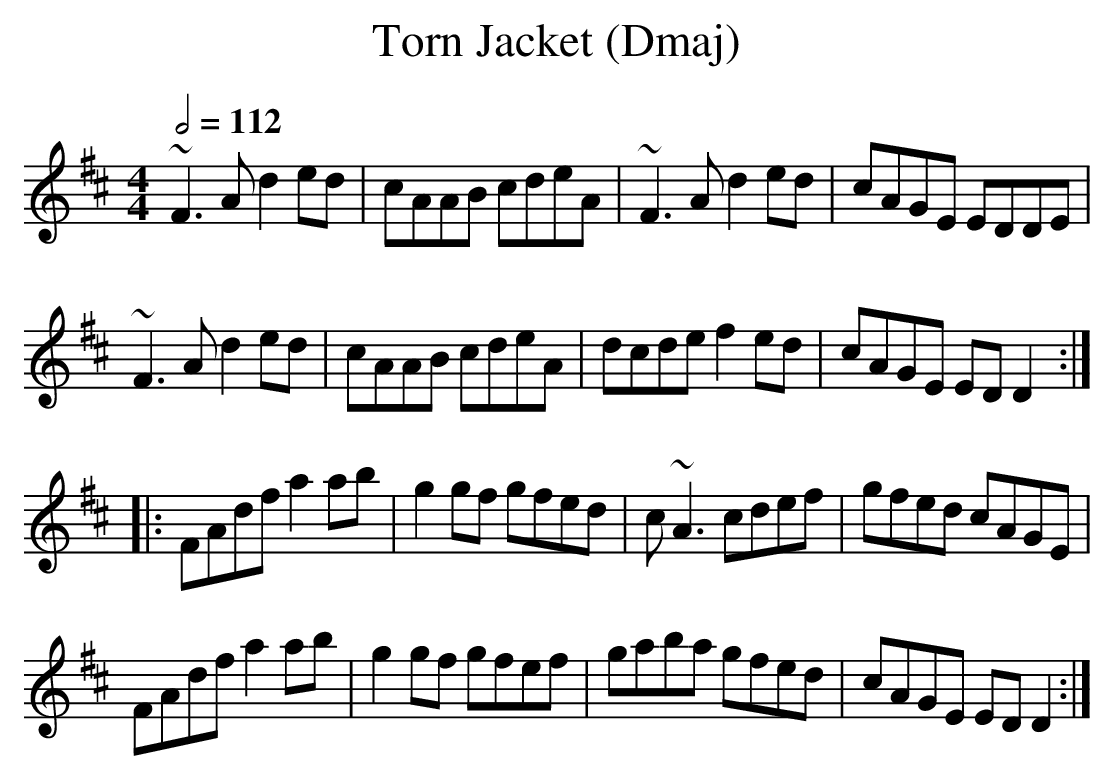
X:1
T:Torn Jacket (Dmaj)
Q:1/2=112
M:4/4
L:1/8
K:Dmaj
~F3A d2ed|cAAB cdeA|~F3A d2ed|cAGE EDDE|
~F3A d2ed|cAAB cdeA|dcde f2 ed|cAGE EDD2:|
|:FAdf a2 ab|g2 gf gfed|c~A3 cdef|gfed cAGE|
FAdf a2 ab|g2 gf gfef|gaba gfed|cAGE EDD2:|
